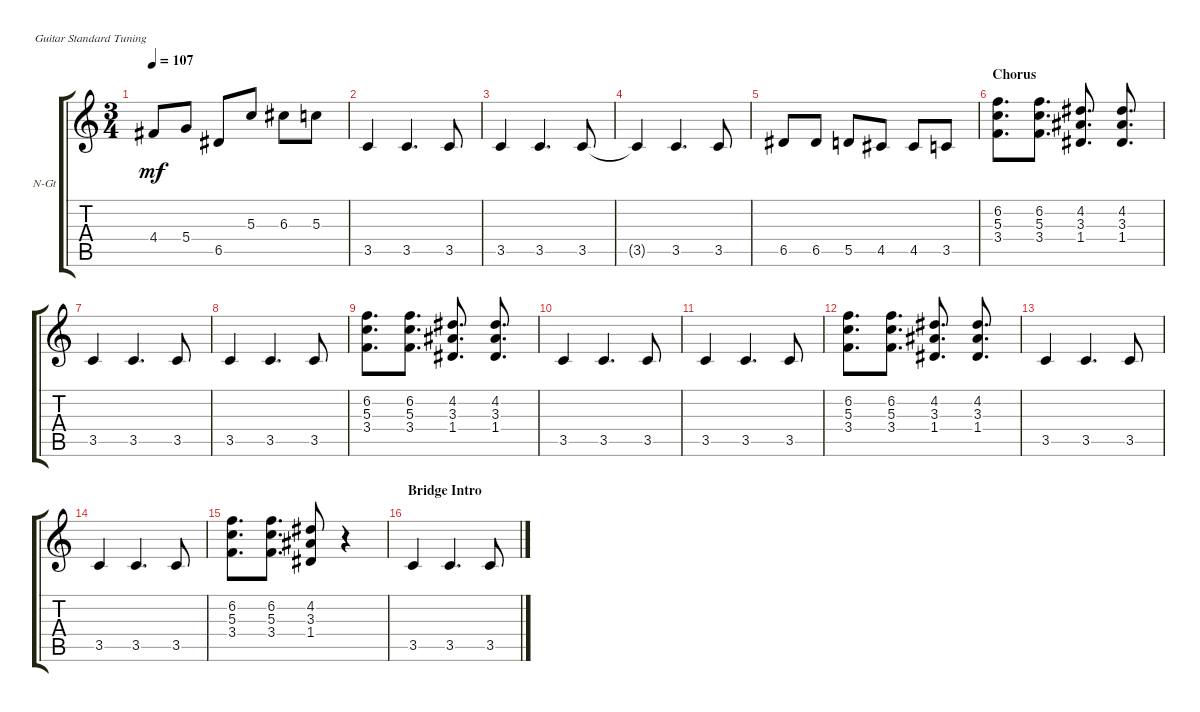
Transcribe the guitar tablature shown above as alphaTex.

\defaultSystemsLayout 4
\bracketExtendMode groupsimilarinstruments
\firstSystemTrackNameOrientation horizontal
\otherSystemsTrackNameOrientation horizontal
\track ("Nylon Guitar" "N-Gt") {instrument acousticguitarnylon}
\staff {score tabs}
\tuning (E4 B3 G3 D3 A2 E2)
\ts (3 4)
\tempo 107
\clef g2
\ks c
4.4.8{dy mf} 5.4.8 6.5.8 5.3.8 6.3.8 5.3.8 |
3.5.4 3.5.4{d} 3.5.8 |
3.5.4 3.5.4{d} 3.5.8 |
3.5{t}.4 3.5.4{d} 3.5.8 |
6.5.8 6.5.8 5.5.8 4.5.8 4.5.8 3.5.8 |
\section ("" "Chorus")
(5.3 3.4 6.2).8{d} (5.3 3.4 6.2).8{d} (4.2 3.3 1.4).8{d} (4.2 3.3 1.4).8{d} |
3.5.4 3.5.4{d} 3.5.8 |
3.5.4 3.5.4{d} 3.5.8 |
(5.3 3.4 6.2).8{d} (5.3 3.4 6.2).8{d} (4.2 3.3 1.4).8{d} (4.2 3.3 1.4).8{d} |
3.5.4 3.5.4{d} 3.5.8 |
3.5.4 3.5.4{d} 3.5.8 |
(5.3 3.4 6.2).8{d} (5.3 3.4 6.2).8{d} (4.2 3.3 1.4).8{d} (4.2 3.3 1.4).8{d} |
3.5.4 3.5.4{d} 3.5.8 |
3.5.4 3.5.4{d} 3.5.8 |
(5.3 3.4 6.2).8{d} (5.3 3.4 6.2).8{d} (4.2 3.3 1.4).8 r.4 |
\section ("" "Bridge Intro")
3.5.4 3.5.4{d} 3.5.8
